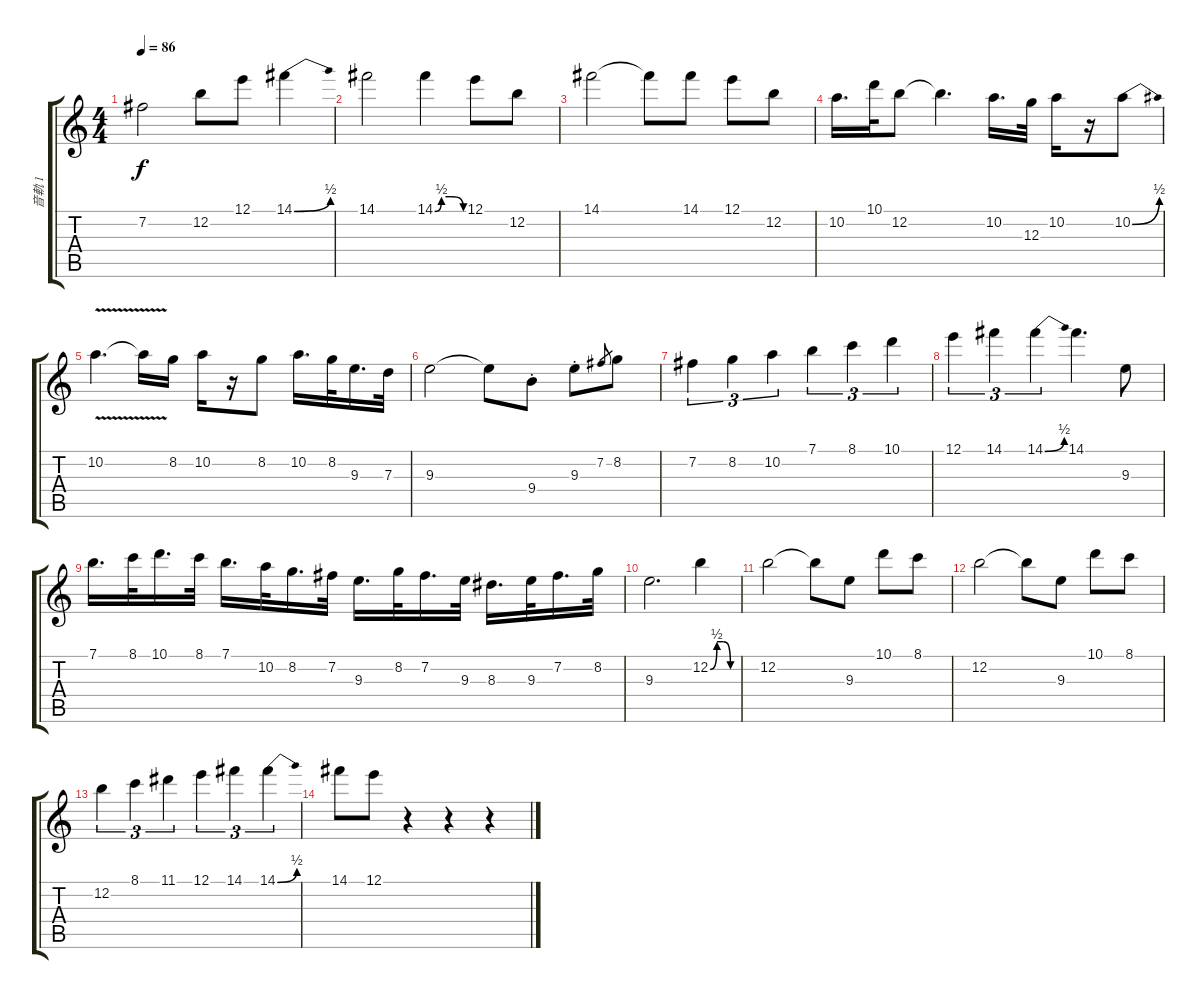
\track ("音軌 1" "音軌 1") {instrument acousticguitarsteel}
\staff {score tabs}
\tuning (E4 B3 G3 D3 A2 E2) {hide}
\ts (4 4)
\tempo 86
\clef g2
\ks c
7.2.2{dy f} 12.2.8 12.1.8 14.1{be (bend 0 0 60 2)}.4 |
14.1.2 14.1{be (custom 0 0 14 2 30 2 36 2 60 0)}.4 12.1.8 12.2.8 |
14.1.2 14.1{t}.8 14.1.8 12.1.8 12.2.8 |
10.2.16{d} 10.1.32 12.2.8 12.2{t}.4{d} 10.2.16{d} 12.3.32 10.2.16 r.16 10.2{be (bend 0 0 60 2)}.8 |
10.2{v}.4{d} 10.2{t}.16 8.2.16 10.2.16 r.16 8.2.8 10.2.16{d} 8.2.32 9.3.16{d} 7.3.32 |
9.3.2 9.3{t}.8 9.4{st}.8 9.3{st}.8 7.2.8{gr} 8.2.8 |
7.2.4{tu (3 2)} 8.2.4{tu (3 2)} 10.2.4{tu (3 2)} 7.1.4{tu (3 2)} 8.1.4{tu (3 2)} 10.1.4{tu (3 2)} |
12.1.4{tu (3 2)} 14.1.4{tu (3 2)} 14.1{be (bend 0 0 60 2)}.4{tu (3 2)} 14.1.4{d} 9.3.8 |
7.1.16{d} 8.1.32 10.1.16{d} 8.1.32 7.1.16{d} 10.2.32 8.2.16{d} 7.2.32 9.3.16{d} 8.2.32 7.2.16{d} 9.3.32 8.3.16{d} 9.3.32 7.2.16{d} 8.2.32 |
9.3.2{d} 12.2{be (custom 0 0 15 2 30 2 45 0 60 0)}.4 |
12.2.2 12.2{t}.8 9.3.8 10.1.8 8.1.8 |
12.2.2 12.2{t}.8 9.3.8 10.1.8 8.1.8 |
12.2.4{tu (3 2)} 8.1.4{tu (3 2)} 11.1.4{tu (3 2)} 12.1.4{tu (3 2)} 14.1.4{tu (3 2)} 14.1{be (bend 0 0 60 2)}.4{tu (3 2)} |
14.1.8 12.1.8 r.4 r.4 r.4
